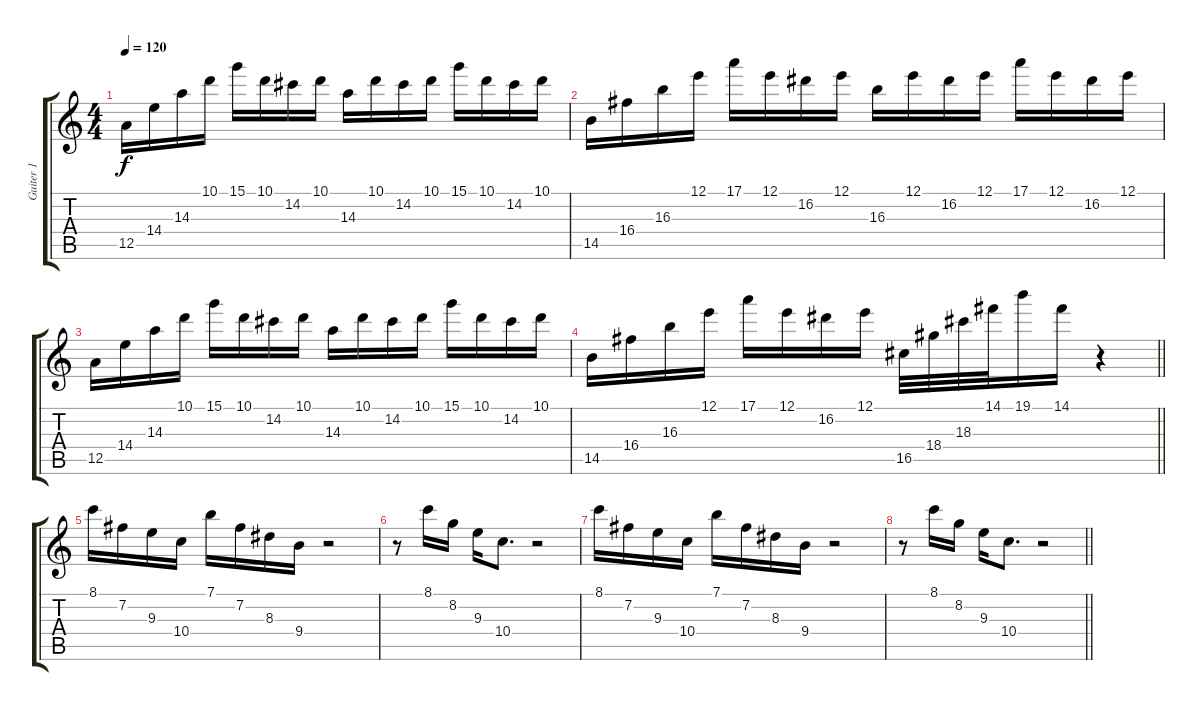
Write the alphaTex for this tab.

\track ("Guiter 1" "Guiter 1") {instrument distortionguitar}
\staff {score tabs}
\tuning (E4 B3 G3 D3 A2 E2) {hide}
\ts (4 4)
\tempo 120
\clef g2
\ks c
12.5.16{dy f} 14.4.16 14.3.16 10.1.16 15.1.16 10.1.16 14.2.16 10.1.16 14.3.16 10.1.16 14.2.16 10.1.16 15.1.16 10.1.16 14.2.16 10.1.16 |
14.5.16 16.4.16 16.3.16 12.1.16 17.1.16 12.1.16 16.2.16 12.1.16 16.3.16 12.1.16 16.2.16 12.1.16 17.1.16 12.1.16 16.2.16 12.1.16 |
12.5.16 14.4.16 14.3.16 10.1.16 15.1.16 10.1.16 14.2.16 10.1.16 14.3.16 10.1.16 14.2.16 10.1.16 15.1.16 10.1.16 14.2.16 10.1.16 |
\barLineRight lightlight
14.5.16 16.4.16 16.3.16 12.1.16 17.1.16 12.1.16 16.2.16 12.1.16 16.5.32 18.4.32 18.3.32 14.1.32 19.1.16 14.1.16 r.4 |
8.1.16 7.2.16 9.3.16 10.4.16 7.1.16 7.2.16 8.3.16 9.4.16 r.2 |
r.8 8.1.16 8.2.16 9.3.16 10.4.8{d} r.2 |
8.1.16 7.2.16 9.3.16 10.4.16 7.1.16 7.2.16 8.3.16 9.4.16 r.2 |
\barLineRight lightlight
r.8 8.1.16 8.2.16 9.3.16 10.4.8{d} r.2
